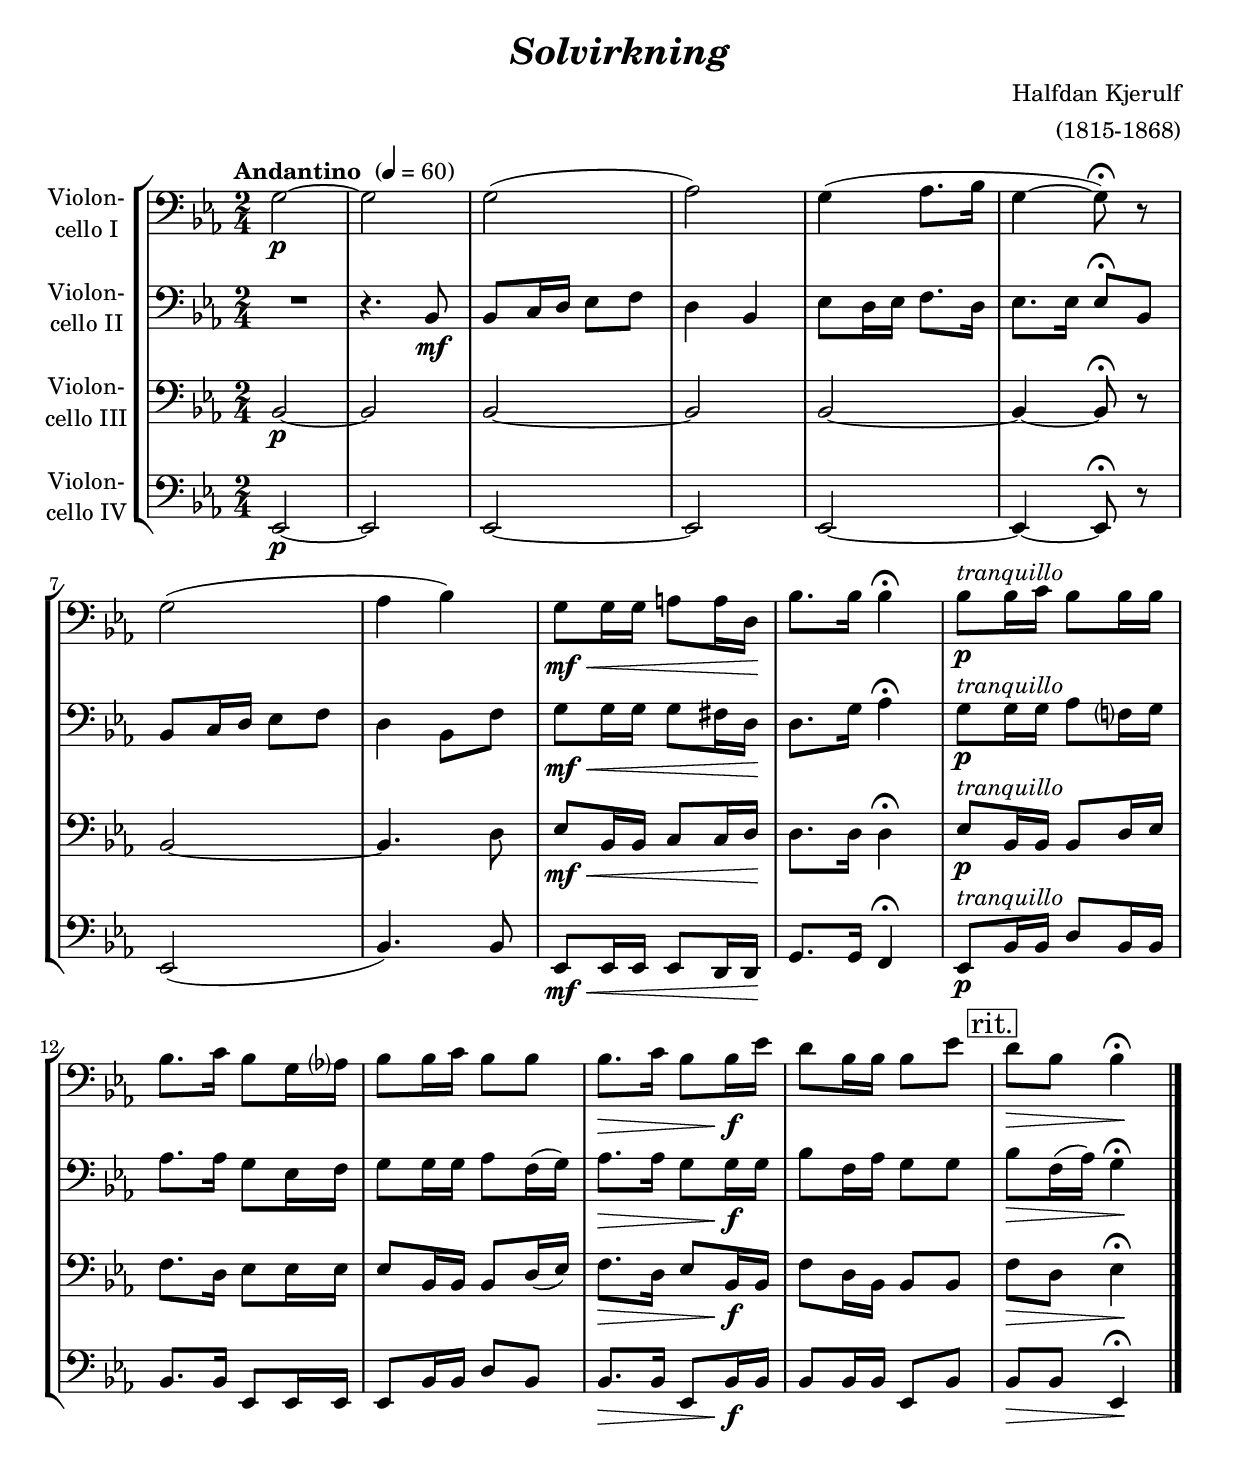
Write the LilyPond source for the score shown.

\version "2.18.2"
\include "deutsch.ly"
  
#(set-global-staff-size 20.25)

\header {
  title     = \markup \bold \italic "Solvirkning"
  composer  = "Halfdan Kjerulf"
  arranger  = "(1815-1868)"
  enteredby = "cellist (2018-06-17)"
%  piece     = ""
}

voiceconsts = {
  \key es \major
  \time 2/4
  \clef "bass"
%  \numericTimeSignature
  \compressFullBarRests
  % Set default beaming for all staves
% \set Timing.beamExceptions = #'()
% \set Timing.baseMoment     = #(ly:make-moment 1 4)
% \set Timing.beatStructure  = #'(1 1 1)
  \tempo "Andantino " 4=60
}

micl = "clarinet"
mifl = "flute"
miob = "oboe"
mifh = "french horn"
misx = "tenor sax"
mist = "string ensemble 1"
miba = "cello"

rit   = \mark \markup \box "rit."
tranq = \markup \italic "tranquillo"

va = \relative c' {
  \voiceconsts

  g2~\p
  g
  g(
  as)
  g4( as8. b16
  g4~ g8)\fermata r
  g2(
  as4 b)
  g8\mf\< g16 g a8 a16 d,\!
  b'8. b16 b4\fermata

  b8^\tranq\p b16 c b8 b16 b
  b8. c16 b8 g16 as?
  b8 b16 c b8 b
  b8.\> c16 b8 b16\!\f es

  d8 b16 b b8 es \rit
  d\> b b4\fermata\! \bar "|."
}

vb = \relative c {
  \voiceconsts

  R2
  r4. b8\mf
  b c16 d es8 f
  d4 b
  es8 d16 es f8. d16
  es8. es16 es8\fermata b

  b c16 d es8 f
  d4 b8 f'
  g\mf\< g16 g g8 fis16 d\!
  d8. g16 as4\fermata

  g8^\tranq\p g16 g as8 f?16 g
  as8. as16 g8 es16 f
  g8 g16 g as8 f16( g)
  as8.\> as16 g8 g16\!\f g

  b8 f16 as g8 g \rit
  b\> f16( as) g4\fermata\! \bar "|."
}

vc = \relative c {
  \voiceconsts

  b2~\p
  b
  b~
  b
  b~
  b4~ b8\fermata r
  b2~
  b4. d8
  es\mf\< b16 b c8 c16 d\!
  d8. d16 d4\fermata

  es8^\tranq\p b16 b b8 d16 es
  f8. d16 es8 es16 es
  es8 b16 b b8 d16( es)
  f8.\> d16 es8 b16\!\f b

  f'8 d16 b b8 b \rit
  f'\> d es4\fermata\! \bar "|."
}

vd = \relative c, {
  \voiceconsts

  es2~\p
  es
  es~
  es
  es~
  es4~ es8\fermata r
  es2(
  b'4.) b8
  es,\mf\< es16 es es8 d16 d\!

  g8. g16 f4\fermata
  es8^\tranq\p b'16 b d8 b16 b
  b8. b16 es,8 es16 es
  es8 b'16 b d8 b

  b8.\> b16 es,8 b'16\!\f b
  b8 b16 b es,8 b'
  b\> b es,4\fermata\! \bar "|."
}


music = \new StaffGroup <<
      \new Staff {
	\set Staff.midiInstrument = \miba
	\set Staff.instrumentName = \markup \center-column { "Violon-" "cello I" }
	\transpose es es { \va }
      }

      \new Staff {
	\set Staff.midiInstrument = \miba
	\set Staff.instrumentName = \markup \center-column { "Violon-" "cello II" }
	\transpose es es { \vb }
      }

      \new Staff {
	\set Staff.midiInstrument = \miba
	\set Staff.instrumentName = \markup \center-column { "Violon-" "cello III" }
	\transpose es es { \vc }
      }

      \new Staff {
	\set Staff.midiInstrument = \miba
	\set Staff.instrumentName = \markup \center-column { "Violon-" "cello IV" }
	\transpose es es { \vd }
      }
>>

\book {
  \score {
    \music
    \layout {}
  }

  \score {
    \unfoldRepeats \music

    \midi {
      \context {
        \Score
      }
    }
  }
}
